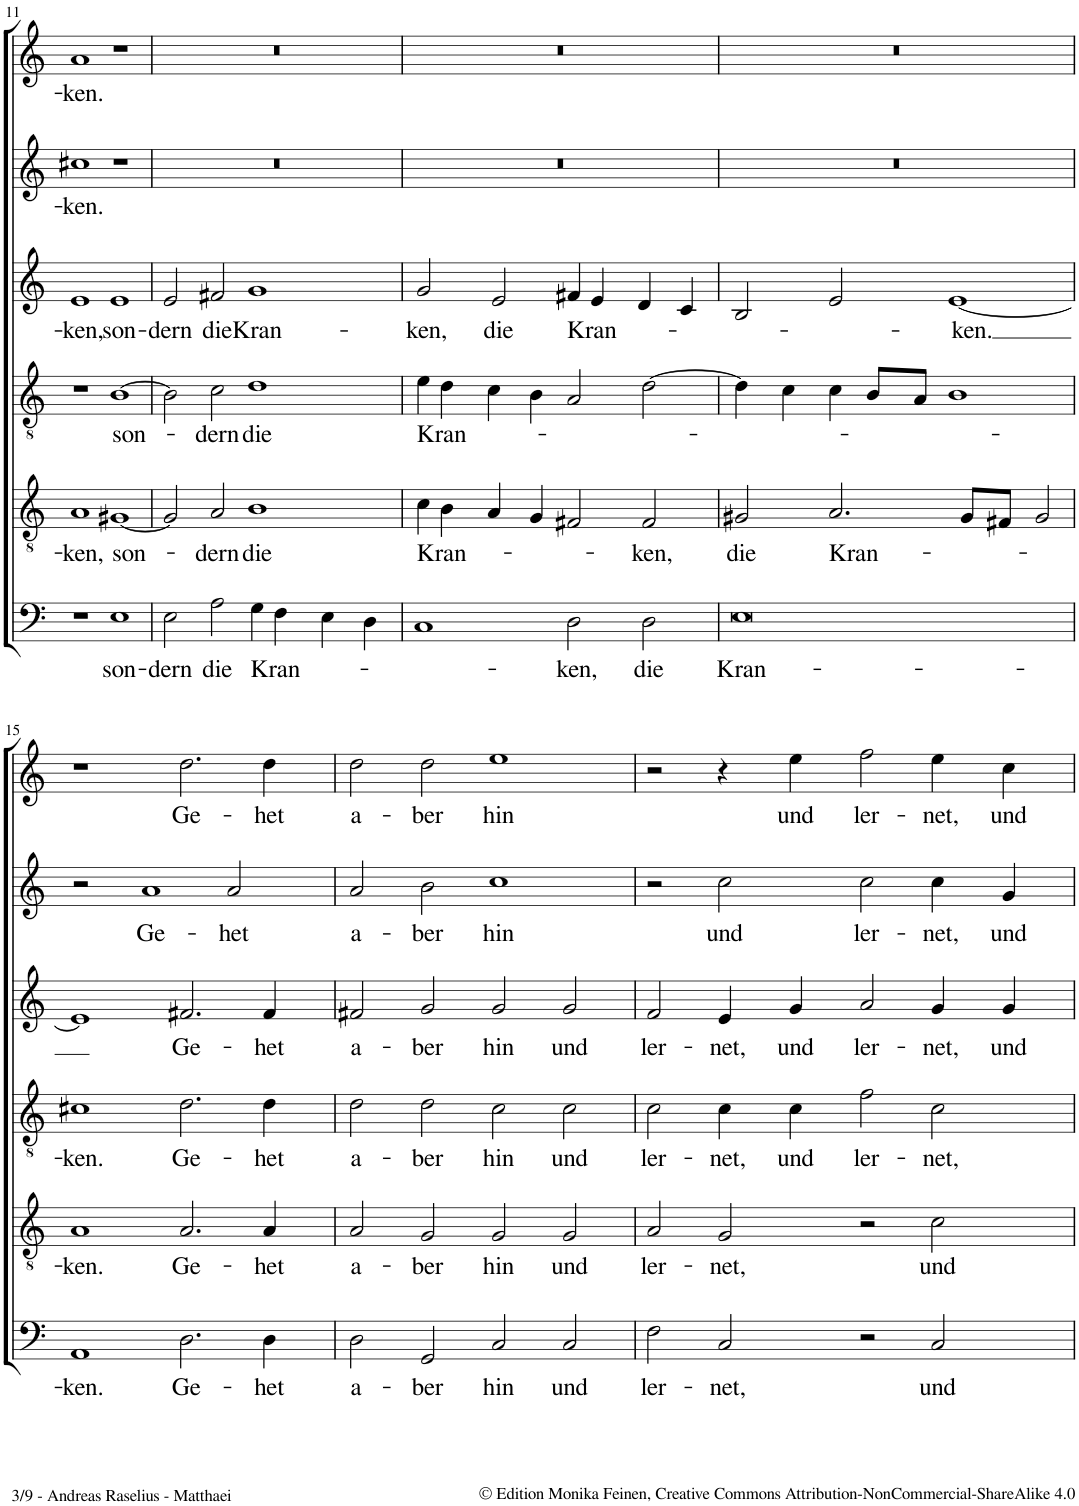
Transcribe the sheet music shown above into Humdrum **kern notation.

**kern	**text	**kern	**text	**kern	**text	**kern	**text	**kern	**text	**kern	**text
*part6	*part6	*part5	*part5	*part4	*part4	*part3	*part3	*part2	*part2	*part1	*part1
*staff6	*staff6	*staff5	*staff5	*staff4	*staff4	*staff3	*staff3	*staff2	*staff2	*staff1	*staff1
*I"Bassus	*	*I"Tenor	*	*I"Quintus	*	*I"Altus	*	*I"Sextus	*	*I"Cantus	*
!!LO:PB:g=z
*clefF4	*	*clefGv2	*	*clefGv2	*	*clefG2	*	*clefG2	*	*clefG2	*
*k[]	*	*k[]	*	*k[]	*	*k[]	*	*k[]	*	*k[]	*
*M4/2	*	*M4/2	*	*M4/2	*	*M4/2	*	*M4/2	*	*M4/2	*
*met(c|)	*	*met(c|)	*	*met(c|)	*	*met(c|)	*	*met(c|)	*	*met(c|)	*
=11	=11	=11	=11	=11	=11	=11	=11	=11	=11	=11	=11
!	!	!	!LO:LY:b	!	!	!	!LO:LY:b	!	!LO:LY:b	!	!LO:LY:b
1r	.	1A	-ken,	1r	.	1e	-ken,	1cc#X	-ken.	1a	-ken.
!	!LO:LY:b	!	!LO:LY:b	!	!LO:LY:b	!	!LO:LY:b	!	!	!	!
1E	son-	[1G#X	son-	[1B	son-	1e	son-	1r	.	1r	.
=12	=12	=12	=12	=12	=12	=12	=12	=12	=12	=12	=12
!	!LO:LY:b	!	!	!	!	!	!LO:LY:b	!	!	!	!
2E\	dern	2G#/]	.	2B\]	.	2e/	dern	0r	.	0r	.
!	!LO:LY:b	!	!LO:LY:b	!	!LO:LY:b	!	!LO:LY:b	!	!	!	!
2A\	die	2A/	dern	2c\	dern	2f#X/	die	.	.	.	.
!	!LO:LY:b	!	!LO:LY:b	!	!LO:LY:b	!	!LO:LY:b	!	!	!	!
4G\	Kran-	1B	die	1d	die	1g	Kran-	.	.	.	.
4F\	.	.	.	.	.	.	.	.	.	.	.
4E\	.	.	.	.	.	.	.	.	.	.	.
4D\	.	.	.	.	.	.	.	.	.	.	.
=13	=13	=13	=13	=13	=13	=13	=13	=13	=13	=13	=13
!	!	!	!LO:LY:b	!	!LO:LY:b	!	!LO:LY:b	!	!	!	!
1C	.	4c\	Kran-	4e\	Kran-	2g/	-ken,	0r	.	0r	.
.	.	4B\	.	4d\	.	.	.	.	.	.	.
!	!	!	!	!	!	!	!LO:LY:b	!	!	!	!
.	.	4A/	.	4c\	.	2e/	die	.	.	.	.
.	.	4G/	.	4B\	.	.	.	.	.	.	.
!	!LO:LY:b	!	!	!	!	!	!LO:LY:b	!	!	!	!
2D\	-ken,	2F#X/	.	2A/	.	4f#X/	Kran-	.	.	.	.
.	.	.	.	.	.	4e/	.	.	.	.	.
!	!LO:LY:b	!	!LO:LY:b	!	!	!	!	!	!	!	!
2D\	die	2F#/	-ken,	[2d\	.	4d/	.	.	.	.	.
.	.	.	.	.	.	4c/	.	.	.	.	.
=14	=14	=14	=14	=14	=14	=14	=14	=14	=14	=14	=14
!	!LO:LY:b	!	!LO:LY:b	!	!	!	!	!	!	!	!
0E	Kran-	2G#X/	die	4d\]	.	2B/	.	0r	.	0r	.
.	.	.	.	4c\	.	.	.	.	.	.	.
!	!	!	!LO:LY:b	!	!	!	!	!	!	!	!
.	.	2.A/	Kran-	4c\	.	2e/	.	.	.	.	.
.	.	.	.	8B/L	.	.	.	.	.	.	.
.	.	.	.	8A/J	.	.	.	.	.	.	.
!	!	!	!	!	!	!	!LO:LY:b	!	!	!	!
.	.	.	.	1B	.	[1e	-ken.	.	.	.	.
.	.	8G#/L	.	.	.	.	.	.	.	.	.
.	.	8F#X/J	.	.	.	.	.	.	.	.	.
.	.	2G#/	.	.	.	.	.	.	.	.	.
!!LO:LB:g=z
=15	=15	=15	=15	=15	=15	=15	=15	=15	=15	=15	=15
!	!LO:LY:b	!	!LO:LY:b	!	!LO:LY:b	!	!	!	!	!	!
1AA	-ken.	1A	-ken.	1c#X	-ken.	1e]	.	2r	.	1r	.
!	!	!	!	!	!	!	!	!	!LO:LY:b	!	!
.	.	.	.	.	.	.	.	1a	Ge-	.	.
!	!LO:LY:b	!	!LO:LY:b	!	!LO:LY:b	!	!LO:LY:b	!	!	!	!LO:LY:b
2.D\	Ge-	2.A/	Ge-	2.d\	Ge-	2.f#X/	Ge-	.	.	2.dd\	Ge-
!	!	!	!	!	!	!	!	!	!LO:LY:b	!	!
.	.	.	.	.	.	.	.	2a/	-het	.	.
!	!LO:LY:b	!	!LO:LY:b	!	!LO:LY:b	!	!LO:LY:b	!	!	!	!LO:LY:b
4D\	-het	4A/	-het	4d\	-het	4f#/	-het	.	.	4dd\	-het
=16	=16	=16	=16	=16	=16	=16	=16	=16	=16	=16	=16
!	!LO:LY:b	!	!LO:LY:b	!	!LO:LY:b	!	!LO:LY:b	!	!LO:LY:b	!	!LO:LY:b
2D\	a-	2A/	a-	2d\	a-	2f#X/	a-	2a/	a-	2dd\	a-
!	!LO:LY:b	!	!LO:LY:b	!	!LO:LY:b	!	!LO:LY:b	!	!LO:LY:b	!	!LO:LY:b
2GG/	-ber	2G/	-ber	2d\	-ber	2g/	-ber	2b\	-ber	2dd\	-ber
!	!LO:LY:b	!	!LO:LY:b	!	!LO:LY:b	!	!LO:LY:b	!	!LO:LY:b	!	!LO:LY:b
2C/	hin	2G/	hin	2c\	hin	2g/	hin	1cc	hin	1ee	hin
!	!LO:LY:b	!	!LO:LY:b	!	!LO:LY:b	!	!LO:LY:b	!	!	!	!
2C/	und	2G/	und	2c\	und	2g/	und	.	.	.	.
=17	=17	=17	=17	=17	=17	=17	=17	=17	=17	=17	=17
!	!LO:LY:b	!	!LO:LY:b	!	!LO:LY:b	!	!LO:LY:b	!	!	!	!
2F\	ler-	2A/	ler-	2c\	ler-	2f/	ler-	2r	.	2r	.
!	!LO:LY:b	!	!LO:LY:b	!	!LO:LY:b	!	!LO:LY:b	!	!LO:LY:b	!	!
2C/	-net,	2G/	-net,	4c\	-net,	4e/	-net,	2cc\	und	4r	.
!	!	!	!	!	!LO:LY:b	!	!LO:LY:b	!	!	!	!LO:LY:b
.	.	.	.	4c\	und	4g/	und	.	.	4ee\	und
!	!	!	!	!	!LO:LY:b	!	!LO:LY:b	!	!LO:LY:b	!	!LO:LY:b
2r	.	2r	.	2f\	ler-	2a/	ler-	2cc\	ler-	2ff\	ler-
!	!LO:LY:b	!	!LO:LY:b	!	!LO:LY:b	!	!LO:LY:b	!	!LO:LY:b	!	!LO:LY:b
2C/	und	2c\	und	2c\	-net,	4g/	-net,	4cc\	-net,	4ee\	-net,
!	!	!	!	!	!	!	!LO:LY:b	!	!LO:LY:b	!	!LO:LY:b
.	.	.	.	.	.	4g/	und	4g/	und	4cc\	und
=	=	=	=	=	=	=	=	=	=	=	=
*-	*-	*-	*-	*-	*-	*-	*-	*-	*-	*-	*-
